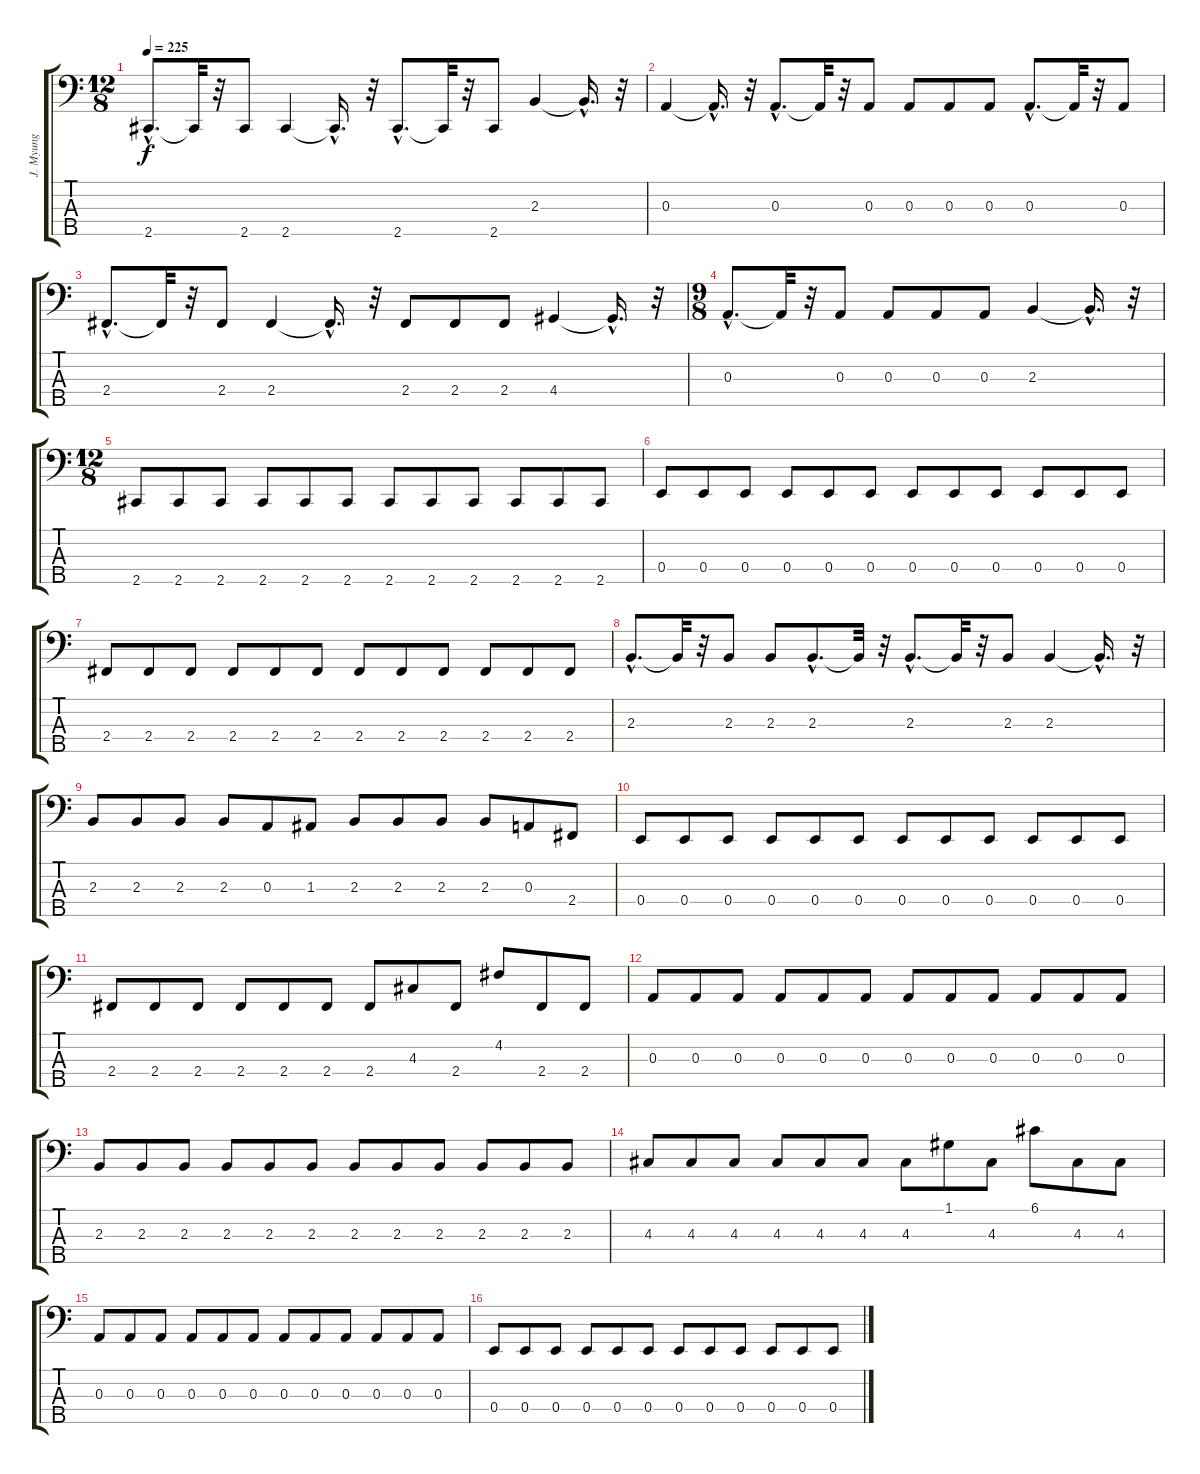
\track ("J. Myung" "J. Myung") {instrument electricbassfinger}
\staff {score tabs}
\tuning (G2 D2 A1 E1 B0) {hide}
\ts (12 8)
\tempo 225
\clef f4
\ks c
2.5{hac}.8{d dy f} 2.5{t}.32 r.32 2.5.8 2.5.4 2.5{hac t}.16{d} r.32 2.5{hac}.8{d} 2.5{t}.32 r.32 2.5.8 2.3.4 2.3{hac t}.16{d} r.32 |
0.3.4 0.3{hac t}.16{d} r.32 0.3{hac}.8{d} 0.3{t}.32 r.32 0.3.8 0.3.8 0.3.8 0.3.8 0.3{hac}.8{d} 0.3{t}.32 r.32 0.3.8 |
2.4{hac}.8{d} 2.4{t}.32 r.32 2.4.8 2.4.4 2.4{hac t}.16{d} r.32 2.4.8 2.4.8 2.4.8 4.4.4 4.4{hac t}.16{d} r.32 |
\ts (9 8)
0.3{hac}.8{d} 0.3{t}.32 r.32 0.3.8 0.3.8 0.3.8 0.3.8 2.3.4 2.3{hac t}.16{d} r.32 |
\ts (12 8)
2.5.8 2.5.8 2.5.8 2.5.8 2.5.8 2.5.8 2.5.8 2.5.8 2.5.8 2.5.8 2.5.8 2.5.8 |
0.4.8 0.4.8 0.4.8 0.4.8 0.4.8 0.4.8 0.4.8 0.4.8 0.4.8 0.4.8 0.4.8 0.4.8 |
2.4.8 2.4.8 2.4.8 2.4.8 2.4.8 2.4.8 2.4.8 2.4.8 2.4.8 2.4.8 2.4.8 2.4.8 |
2.3{hac}.8{d} 2.3{t}.32 r.32 2.3.8 2.3.8 2.3{hac}.8{d} 2.3{t}.32 r.32 2.3{hac}.8{d} 2.3{t}.32 r.32 2.3.8 2.3.4 2.3{hac t}.16{d} r.32 |
2.3.8 2.3.8 2.3.8 2.3.8 0.3.8 1.3.8 2.3.8 2.3.8 2.3.8 2.3.8 0.3.8 2.4.8 |
0.4.8 0.4.8 0.4.8 0.4.8 0.4.8 0.4.8 0.4.8 0.4.8 0.4.8 0.4.8 0.4.8 0.4.8 |
2.4.8 2.4.8 2.4.8 2.4.8 2.4.8 2.4.8 2.4.8 4.3.8 2.4.8 4.2.8 2.4.8 2.4.8 |
0.3.8 0.3.8 0.3.8 0.3.8 0.3.8 0.3.8 0.3.8 0.3.8 0.3.8 0.3.8 0.3.8 0.3.8 |
2.3.8 2.3.8 2.3.8 2.3.8 2.3.8 2.3.8 2.3.8 2.3.8 2.3.8 2.3.8 2.3.8 2.3.8 |
4.3.8 4.3.8 4.3.8 4.3.8 4.3.8 4.3.8 4.3.8 1.1.8 4.3.8 6.1.8 4.3.8 4.3.8 |
0.3.8 0.3.8 0.3.8 0.3.8 0.3.8 0.3.8 0.3.8 0.3.8 0.3.8 0.3.8 0.3.8 0.3.8 |
0.4.8 0.4.8 0.4.8 0.4.8 0.4.8 0.4.8 0.4.8 0.4.8 0.4.8 0.4.8 0.4.8 0.4.8
